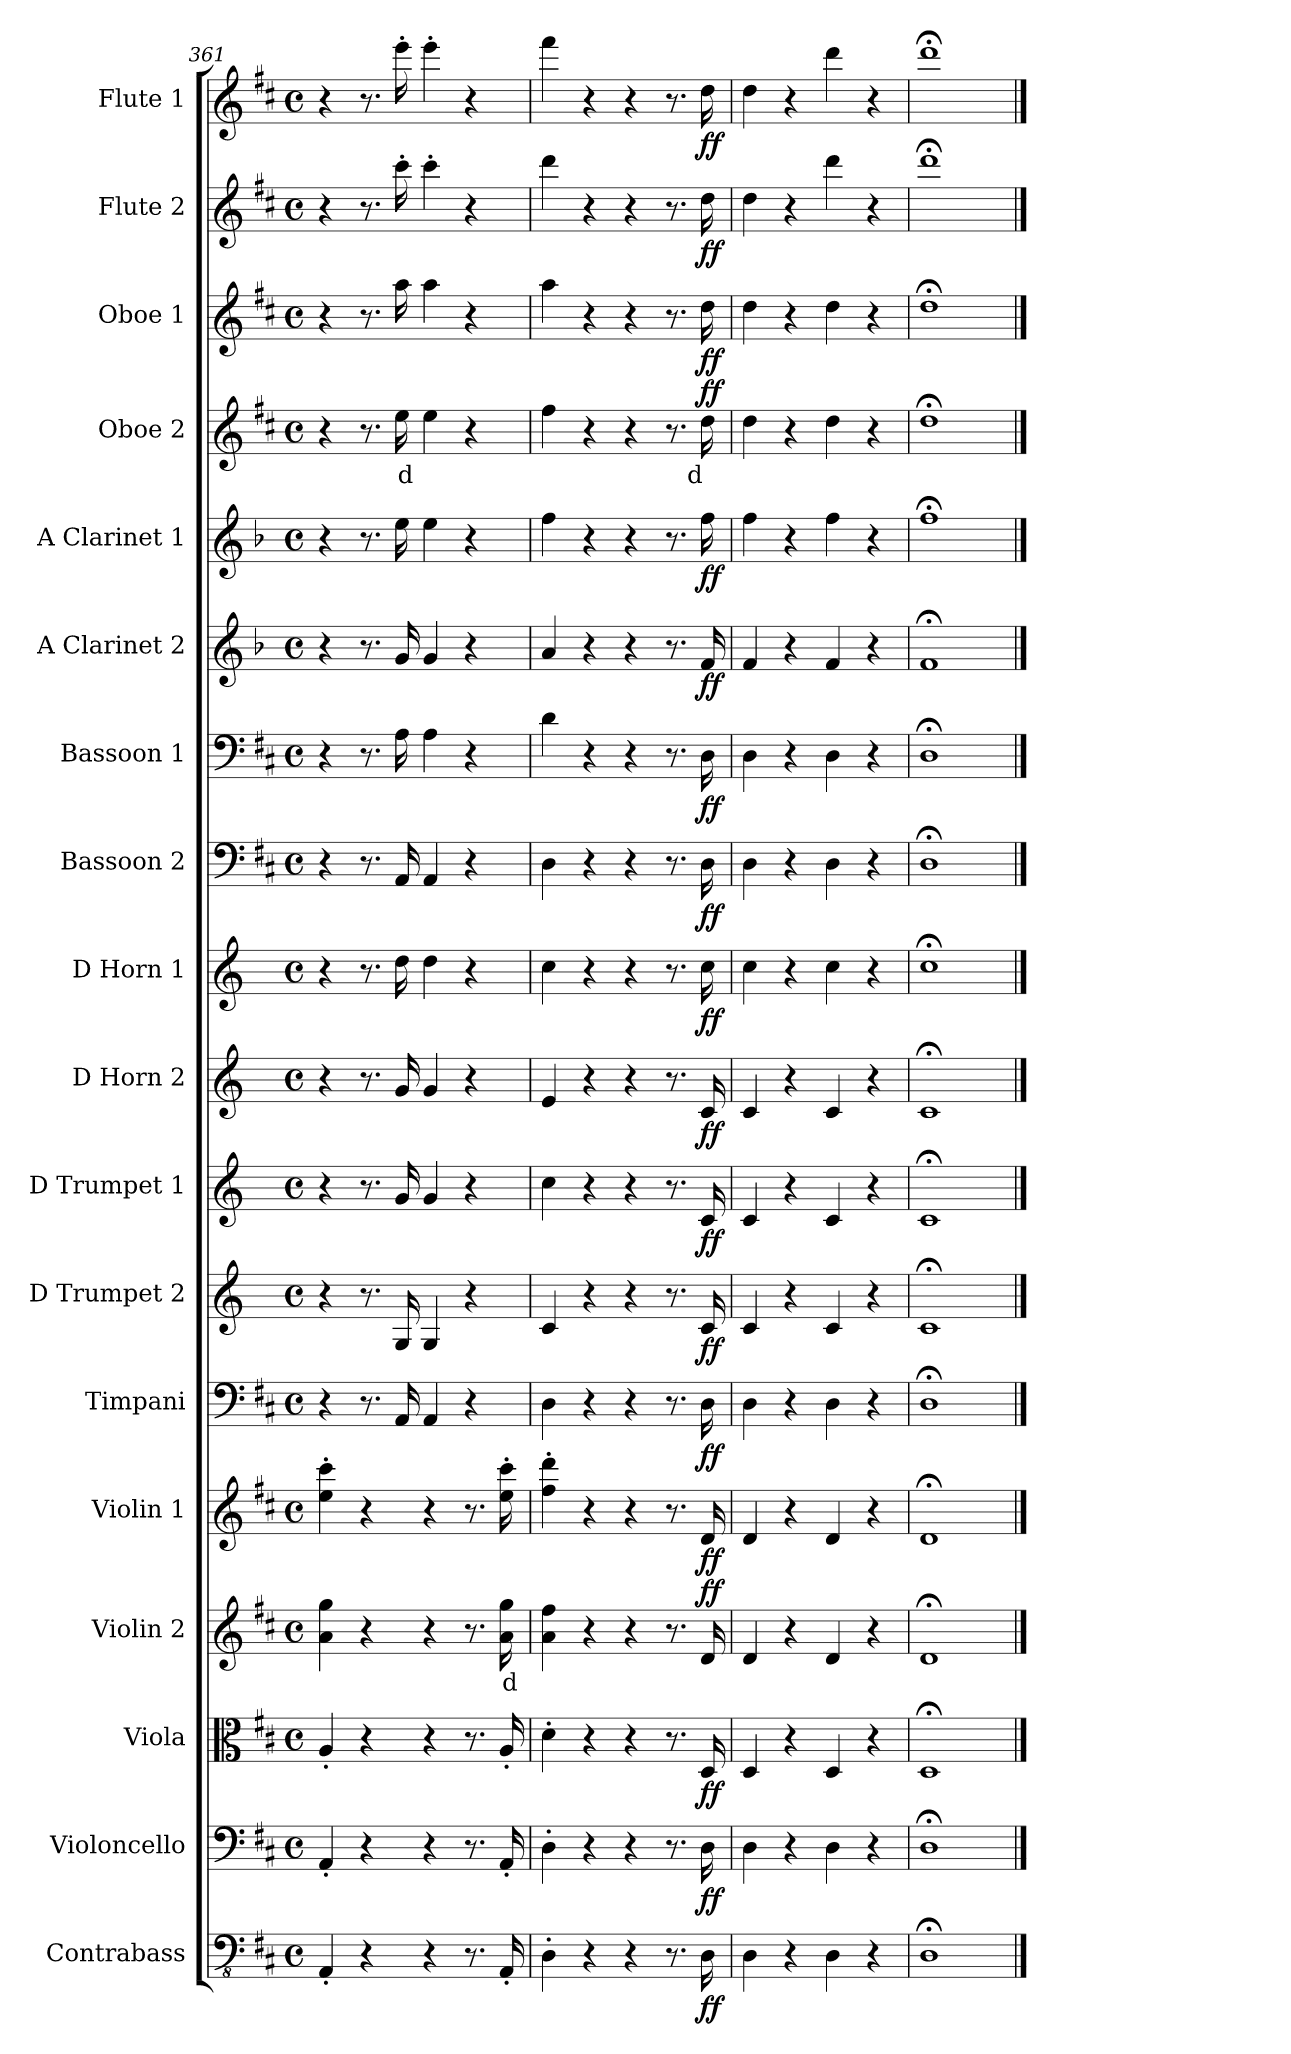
**kern	**dynam	**kern	**dynam	**kern	**dynam	**kern	**text	**dynam	**kern	**dynam	**kern	**dynam	**kern	**dynam	**kern	**dynam	**kern	**dynam	**kern	**dynam	**kern	**dynam	**kern	**dynam	**kern	**dynam	**kern	**dynam	**kern	**text	**dynam	**kern	**dynam	**kern	**dynam	**kern	**dynam
*part18	*part18	*part17	*part17	*part16	*part16	*part15	*part15	*part15	*part14	*part14	*part13	*part13	*part12	*part12	*part11	*part11	*part10	*part10	*part9	*part9	*part8	*part8	*part7	*part7	*part6	*part6	*part5	*part5	*part4	*part4	*part4	*part3	*part3	*part2	*part2	*part1	*part1
*staff18	*staff18	*staff17	*staff17	*staff16	*staff16	*staff15	*staff15	*staff15	*staff14	*staff14	*staff13	*staff13	*staff12	*staff12	*staff11	*staff11	*staff10	*staff10	*staff9	*staff9	*staff8	*staff8	*staff7	*staff7	*staff6	*staff6	*staff5	*staff5	*staff4	*staff4	*staff4	*staff3	*staff3	*staff2	*staff2	*staff1	*staff1
*I"Contrabass	*	*I"Violoncello	*	*I"Viola	*	*I"Violin 2	*	*	*I"Violin 1	*	*I"Timpani	*	*I"D Trumpet 2	*	*I"D Trumpet 1	*	*I"D Horn 2	*	*I"D Horn 1	*	*I"Bassoon 2	*	*I"Bassoon 1	*	*I"A Clarinet 2	*	*I"A Clarinet 1	*	*I"Oboe 2	*	*	*I"Oboe 1	*	*I"Flute 2	*	*I"Flute 1	*
*I'Cb	*	*I'Vc	*	*I'Vla	*	*I'Vln 2	*	*	*I'Vln 1	*	*I'Timp	*	*I'Tpt 2	*	*I'Tpt 1	*	*I'Hn 2	*	*I'Hn 1	*	*I'Bsn 2	*	*I'Bsn 1	*	*I'Cl 2	*	*I'Cl 1	*	*I'Ob 2	*	*	*I'Ob 1	*	*I'Fl 2	*	*I'Fl 1	*
*clefFv4	*	*clefF4	*	*clefC3	*	*clefG2	*	*	*clefG2	*	*clefF4	*	*clefG2	*	*clefG2	*	*clefG2	*	*clefG2	*	*clefF4	*	*clefF4	*	*clefG2	*	*clefG2	*	*clefG2	*	*	*clefG2	*	*clefG2	*	*clefG2	*
*	*	*	*	*	*	*	*	*	*	*	*	*	*ITrd-1c-2	*	*ITrd-1c-2	*	*ITrd6c10	*	*ITrd6c10	*	*	*	*	*	*ITrd2c3	*	*ITrd2c3	*	*	*	*	*	*	*	*	*	*
*k[f#c#]	*	*k[f#c#]	*	*k[f#c#]	*	*k[f#c#]	*	*	*k[f#c#]	*	*k[f#c#]	*	*k[f#c#]	*	*k[f#c#]	*	*k[f#c#]	*	*k[f#c#]	*	*k[f#c#]	*	*k[f#c#]	*	*k[f#c#]	*	*k[f#c#]	*	*k[f#c#]	*	*	*k[f#c#]	*	*k[f#c#]	*	*k[f#c#]	*
*M4/4	*	*M4/4	*	*M4/4	*	*M4/4	*	*	*M4/4	*	*M4/4	*	*M4/4	*	*M4/4	*	*M4/4	*	*M4/4	*	*M4/4	*	*M4/4	*	*M4/4	*	*M4/4	*	*M4/4	*	*	*M4/4	*	*M4/4	*	*M4/4	*
*met(c)	*	*met(c)	*	*met(c)	*	*met(c)	*	*	*met(c)	*	*met(c)	*	*met(c)	*	*met(c)	*	*met(c)	*	*met(c)	*	*met(c)	*	*met(c)	*	*met(c)	*	*met(c)	*	*met(c)	*	*	*met(c)	*	*met(c)	*	*met(c)	*
=361	=361	=361	=361	=361	=361	=361	=361	=361	=361	=361	=361	=361	=361	=361	=361	=361	=361	=361	=361	=361	=361	=361	=361	=361	=361	=361	=361	=361	=361	=361	=361	=361	=361	=361	=361	=361	=361
4AAA'/	.	4AA'/	.	4A'/	.	4a\ 4gg\	.	.	4ee\' 4ccc#\'	.	4r	.	4r	.	4r	.	4r	.	4r	.	4r	.	4r	.	4r	.	4r	.	4r	.	.	4r	.	4r	.	4r	.
4r	.	4r	.	4r	.	4r	.	.	4r	.	8.r	.	8.r	.	8.r	.	8.r	.	8.r	.	8.r	.	8.r	.	8.r	.	8.r	.	8.r	.	.	8.r	.	8.r	.	8.r	.
!	!	!	!	!	!	!	!	!	!	!	!	!	!	!	!	!	!	!	!	!	!	!	!	!	!	!	!	!	!	!LO:LY:b:color=#FF0000	!	!	!	!	!	!	!
.	.	.	.	.	.	.	.	.	.	.	16AA/	.	16A/	.	16a/	.	16A/	.	16e\	.	16AA/	.	16A\	.	16e/	.	16cc#\	.	16ee\	d	.	16aa\	.	16ccc#'\	.	16eee'\	.
4r	.	4r	.	4r	.	4r	.	.	4r	.	4AA/	.	4A/	.	4a/	.	4A/	.	4e\	.	4AA/	.	4A\	.	4e/	.	4cc#\	.	4ee\	.	.	4aa\	.	4ccc#'\	.	4eee'\	.
8.r	.	8.r	.	8.r	.	8.r	.	.	8.r	.	4r	.	4r	.	4r	.	4r	.	4r	.	4r	.	4r	.	4r	.	4r	.	4r	.	.	4r	.	4r	.	4r	.
!	!	!	!	!	!	!	!LO:LY:b:color=#FF0000	!	!	!	!	!	!	!	!	!	!	!	!	!	!	!	!	!	!	!	!	!	!	!	!	!	!	!	!	!	!
16AAA'/	.	16AA'/	.	16A'/	.	16a\ 16gg\	d	.	16ee\' 16ccc#\'	.	.	.	.	.	.	.	.	.	.	.	.	.	.	.	.	.	.	.	.	.	.	.	.	.	.	.	.
!!LO:PB:g=z
=362	=362	=362	=362	=362	=362	=362	=362	=362	=362	=362	=362	=362	=362	=362	=362	=362	=362	=362	=362	=362	=362	=362	=362	=362	=362	=362	=362	=362	=362	=362	=362	=362	=362	=362	=362	=362	=362
4DD'\	.	4D'\	.	4d'\	.	4a\ 4ff#\	.	.	4ff#\' 4ddd\'	.	4D\	.	4d/	.	4dd\	.	4F#/	.	4d\	.	4D\	.	4d\	.	4f#/	.	4dd\	.	4ff#\	.	.	4aa\	.	4ddd\	.	4fff#\	.
4r	.	4r	.	4r	.	4r	.	.	4r	.	4r	.	4r	.	4r	.	4r	.	4r	.	4r	.	4r	.	4r	.	4r	.	4r	.	.	4r	.	4r	.	4r	.
4r	.	4r	.	4r	.	4r	.	.	4r	.	4r	.	4r	.	4r	.	4r	.	4r	.	4r	.	4r	.	4r	.	4r	.	4r	.	.	4r	.	4r	.	4r	.
8.r	.	8.r	.	8.r	.	8.r	.	.	8.r	.	8.r	.	8.r	.	8.r	.	8.r	.	8.r	.	8.r	.	8.r	.	8.r	.	8.r	.	8.r	.	.	8.r	.	8.r	.	8.r	.
!	!LO:DY:b	!	!LO:DY:b	!	!LO:DY:b	!	!	!LO:DY:b	!	!LO:DY:b	!	!LO:DY:b	!	!LO:DY:b	!	!LO:DY:b	!	!LO:DY:b	!	!LO:DY:b	!	!LO:DY:b	!	!LO:DY:b	!	!LO:DY:b	!	!LO:DY:b	!	!LO:LY:b:color=#FF0000	!LO:DY:b	!	!LO:DY:b	!	!LO:DY:b	!	!LO:DY:b
16DD\	ff	16D\	ff	16D/	ff	16d/	.	ff	16d/	ff	16D\	ff	16d/	ff	16d/	ff	16D/	ff	16d\	ff	16D\	ff	16D\	ff	16d/	ff	16dd\	ff	16dd\	d	ff	16dd\	ff	16dd\	ff	16dd\	ff
=363	=363	=363	=363	=363	=363	=363	=363	=363	=363	=363	=363	=363	=363	=363	=363	=363	=363	=363	=363	=363	=363	=363	=363	=363	=363	=363	=363	=363	=363	=363	=363	=363	=363	=363	=363	=363	=363
4DD\	.	4D\	.	4D/	.	4d/	.	.	4d/	.	4D\	.	4d/	.	4d/	.	4D/	.	4d\	.	4D\	.	4D\	.	4d/	.	4dd\	.	4dd\	.	.	4dd\	.	4dd\	.	4dd\	.
4r	.	4r	.	4r	.	4r	.	.	4r	.	4r	.	4r	.	4r	.	4r	.	4r	.	4r	.	4r	.	4r	.	4r	.	4r	.	.	4r	.	4r	.	4r	.
4DD\	.	4D\	.	4D/	.	4d/	.	.	4d/	.	4D\	.	4d/	.	4d/	.	4D/	.	4d\	.	4D\	.	4D\	.	4d/	.	4dd\	.	4dd\	.	.	4dd\	.	4ddd\	.	4ddd\	.
4r	.	4r	.	4r	.	4r	.	.	4r	.	4r	.	4r	.	4r	.	4r	.	4r	.	4r	.	4r	.	4r	.	4r	.	4r	.	.	4r	.	4r	.	4r	.
=364	=364	=364	=364	=364	=364	=364	=364	=364	=364	=364	=364	=364	=364	=364	=364	=364	=364	=364	=364	=364	=364	=364	=364	=364	=364	=364	=364	=364	=364	=364	=364	=364	=364	=364	=364	=364	=364
1DD;<	.	1D;<	.	1D;<	.	1d;<	.	.	1d;<	.	1D;<	.	1d;<	.	1d;<	.	1D;<	.	1d;<	.	1D;<	.	1D;<	.	1d;<	.	1dd;<	.	1dd;<	.	.	1dd;<	.	1ddd;<	.	1ddd;<	.
==	==	==	==	==	==	==	==	==	==	==	==	==	==	==	==	==	==	==	==	==	==	==	==	==	==	==	==	==	==	==	==	==	==	==	==	==	==
*-	*-	*-	*-	*-	*-	*-	*-	*-	*-	*-	*-	*-	*-	*-	*-	*-	*-	*-	*-	*-	*-	*-	*-	*-	*-	*-	*-	*-	*-	*-	*-	*-	*-	*-	*-	*-	*-
